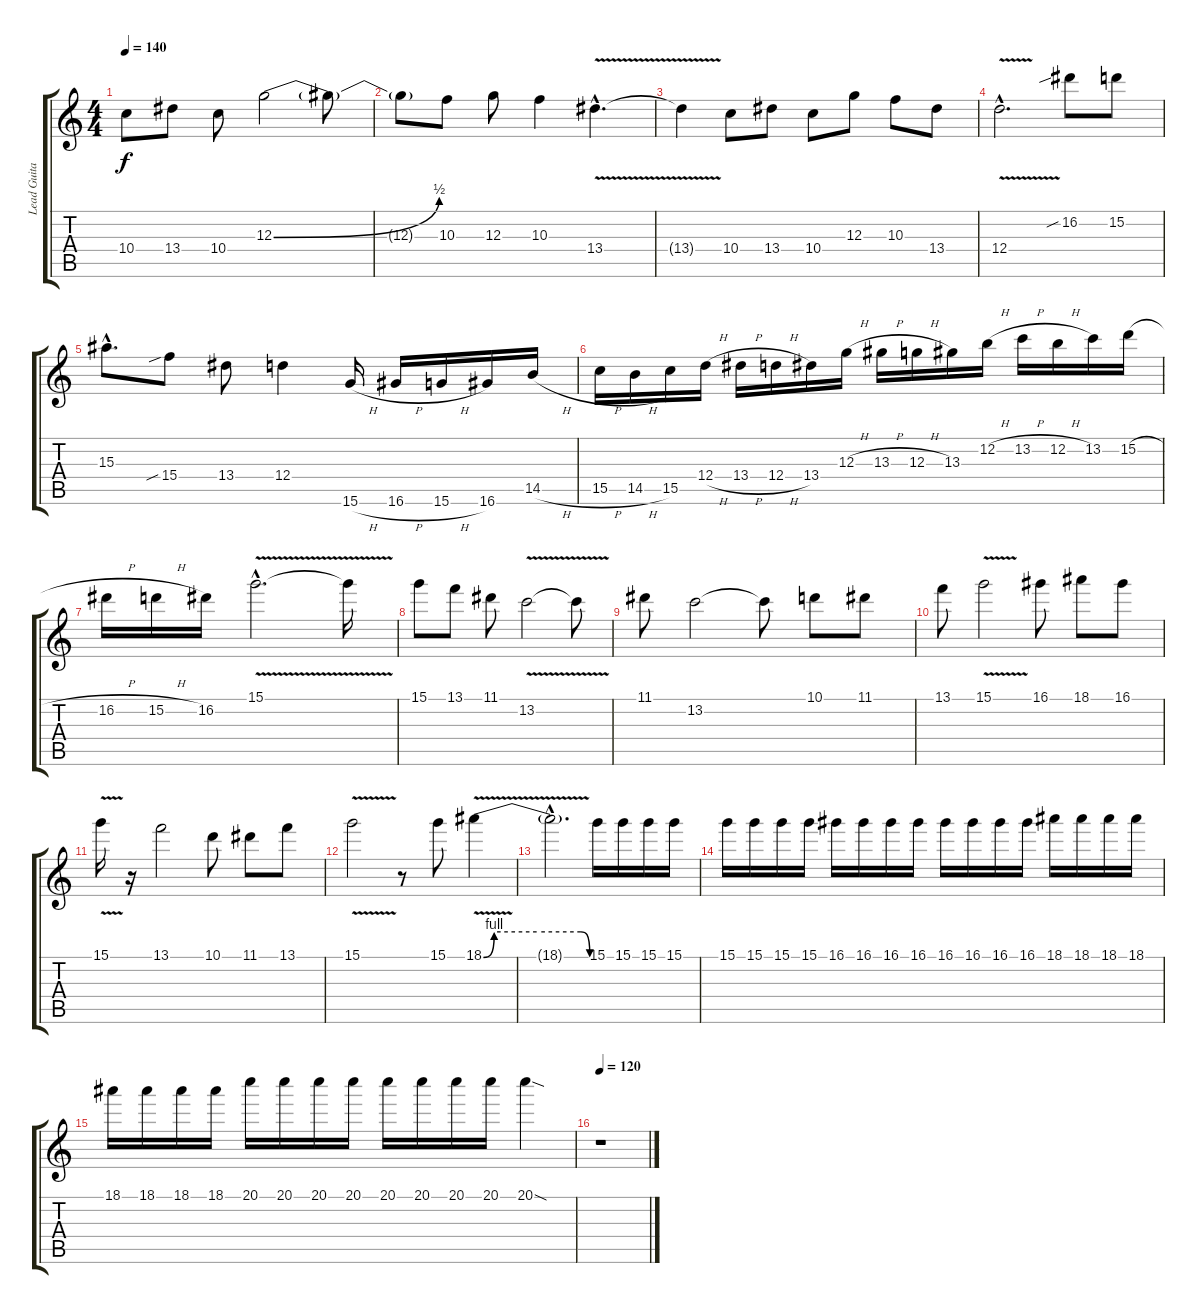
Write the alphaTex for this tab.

\track ("Lead Guitar" "Lead Guita") {instrument distortionguitar}
\staff {score tabs}
\tuning (E4 B3 G3 D3 A2 E2) {hide}
\ts (4 4)
\tempo 140
\clef g2
\ks c
10.4.8{dy f} 13.4.8 10.4.8 12.3{be (bend 0 0 60 2)}.2 12.3{t}.8 |
12.3{t}.8 10.3.8 12.3.8 10.3.4 13.4{v hac}.4{d} |
13.4{t}.4 10.4.8 13.4.8 10.4.8 12.3.8 10.3.8 13.4.8 |
12.4{v hac}.2{d} 16.2{sib}.8 15.2.8 |
15.3{hac}.8{d} 15.4{sib}.8 13.4.8 12.4.4 15.6{h}.16 16.6{h}.16 15.6{h}.16 16.6.16 14.5{h}.16 |
15.5{h}.16 14.5{h}.16 15.5.16 12.4{h}.16 13.4{h}.16 12.4{h}.16 13.4.16 12.3{h}.16 13.3{h}.16 12.3{h}.16 13.3.16 12.2{h}.16 13.2{h}.16 12.2{h}.16 13.2.16 15.2{h}.16 |
16.2{h}.16 15.2{h}.16 16.2.16 15.1{v hac}.2{d} 15.1{t}.16 |
15.1.8 13.1.8 11.1.8 13.2{v}.2 13.2{t}.8 |
11.1.8 13.2.2 13.2{t}.8 10.1.8 11.1.8 |
13.1.8 15.1{v}.2 16.1.8 18.1.8 16.1.8 |
15.1{v}.16 r.16 13.1.2 10.1.8 11.1.8 13.1.8 |
15.1{v}.2 r.8 15.1.8 18.1{be (custom 0 0 6 4 30 4 55 4 60 0) v}.4 |
18.1{hac t}.2{d} 15.1.16 15.1.16 15.1.16 15.1.16 |
15.1.16 15.1.16 15.1.16 15.1.16 16.1.16 16.1.16 16.1.16 16.1.16 16.1.16 16.1.16 16.1.16 16.1.16 18.1.16 18.1.16 18.1.16 18.1.16 |
18.1.16 18.1.16 18.1.16 18.1.16 20.1.16 20.1.16 20.1.16 20.1.16 20.1.16 20.1.16 20.1.16 20.1.16 20.1{sod}.4 |
\tempo 120
r.1
